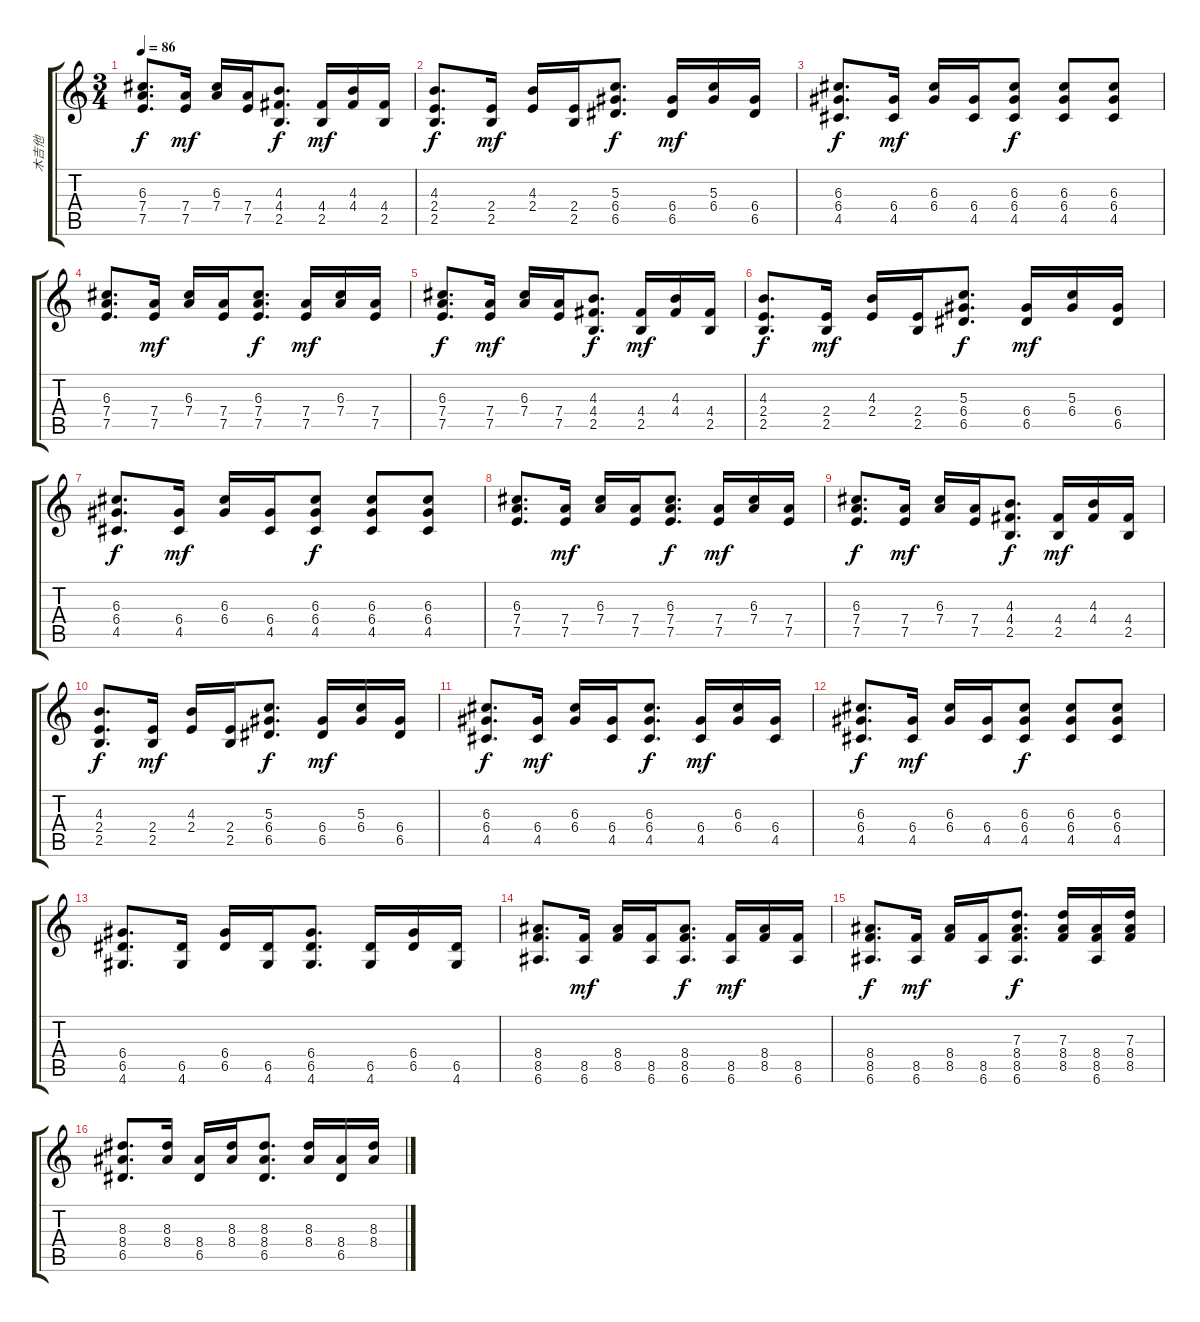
\track ("木吉他" "木吉他") {instrument acousticguitarsteel}
\staff {score tabs}
\tuning (E4 B3 G3 D3 A2 E2) {hide}
\ts (3 4)
\tempo 86
\clef g2
\ks c
(6.3 7.4 7.5).8{d dy f} (7.4 7.5).16{dy mf} (6.3 7.4).16 (7.4 7.5).16 (4.3 4.4 2.5).8{d dy f} (4.4 2.5).16{dy mf} (4.3 4.4).16 (4.4 2.5).16 |
(4.3 2.4 2.5).8{d dy f} (2.4 2.5).16{dy mf} (4.3 2.4).16 (2.4 2.5).16 (5.3 6.4 6.5).8{d dy f} (6.4 6.5).16{dy mf} (5.3 6.4).16 (6.4 6.5).16 |
(6.3 6.4 4.5).8{d dy f} (6.4 4.5).16{dy mf} (6.3 6.4).16 (6.4 4.5).16 (6.3 6.4 4.5).8{dy f} (6.3 6.4 4.5).8 (6.3 6.4 4.5).8 |
(6.3 7.4 7.5).8{d} (7.4 7.5).16{dy mf} (6.3 7.4).16 (7.4 7.5).16 (6.3 7.4 7.5).8{d dy f} (7.4 7.5).16{dy mf} (6.3 7.4).16 (7.4 7.5).16 |
(6.3 7.4 7.5).8{d dy f} (7.4 7.5).16{dy mf} (6.3 7.4).16 (7.4 7.5).16 (4.3 4.4 2.5).8{d dy f} (4.4 2.5).16{dy mf} (4.3 4.4).16 (4.4 2.5).16 |
(4.3 2.4 2.5).8{d dy f} (2.4 2.5).16{dy mf} (4.3 2.4).16 (2.4 2.5).16 (5.3 6.4 6.5).8{d dy f} (6.4 6.5).16{dy mf} (5.3 6.4).16 (6.4 6.5).16 |
(6.3 6.4 4.5).8{d dy f} (6.4 4.5).16{dy mf} (6.3 6.4).16 (6.4 4.5).16 (6.3 6.4 4.5).8{dy f} (6.3 6.4 4.5).8 (6.3 6.4 4.5).8 |
(6.3 7.4 7.5).8{d} (7.4 7.5).16{dy mf} (6.3 7.4).16 (7.4 7.5).16 (6.3 7.4 7.5).8{d dy f} (7.4 7.5).16{dy mf} (6.3 7.4).16 (7.4 7.5).16 |
(6.3 7.4 7.5).8{d dy f} (7.4 7.5).16{dy mf} (6.3 7.4).16 (7.4 7.5).16 (4.3 4.4 2.5).8{d dy f} (4.4 2.5).16{dy mf} (4.3 4.4).16 (4.4 2.5).16 |
(4.3 2.4 2.5).8{d dy f} (2.4 2.5).16{dy mf} (4.3 2.4).16 (2.4 2.5).16 (5.3 6.4 6.5).8{d dy f} (6.4 6.5).16{dy mf} (5.3 6.4).16 (6.4 6.5).16 |
(6.3 6.4 4.5).8{d dy f} (6.4 4.5).16{dy mf} (6.3 6.4).16 (6.4 4.5).16 (6.3 6.4 4.5).8{d dy f} (6.4 4.5).16{dy mf} (6.3 6.4).16 (6.4 4.5).16 |
(6.3 6.4 4.5).8{d dy f} (6.4 4.5).16{dy mf} (6.3 6.4).16 (6.4 4.5).16 (6.3 6.4 4.5).8{dy f} (6.3 6.4 4.5).8 (6.3 6.4 4.5).8 |
(6.4 6.5 4.6).8{d} (6.5 4.6).16 (6.4 6.5).16 (6.5 4.6).16 (6.4 6.5 4.6).8{d} (6.5 4.6).16 (6.4 6.5).16 (6.5 4.6).16 |
(8.4 8.5 6.6).8{d} (8.5 6.6).16{dy mf} (8.4 8.5).16 (8.5 6.6).16 (8.4 8.5 6.6).8{d dy f} (8.5 6.6).16{dy mf} (8.4 8.5).16 (8.5 6.6).16 |
(8.4 8.5 6.6).8{d dy f} (8.5 6.6).16{dy mf} (8.4 8.5).16 (8.5 6.6).16 (7.3 8.4 8.5 6.6).8{d dy f} (7.3 8.4 8.5).16 (8.4 8.5 6.6).16 (7.3 8.4 8.5).16 |
(8.3 8.4 6.5).8{d} (8.3 8.4).16 (8.4 6.5).16 (8.3 8.4).16 (8.3 8.4 6.5).8{d} (8.3 8.4).16 (8.4 6.5).16 (8.3 8.4).16
